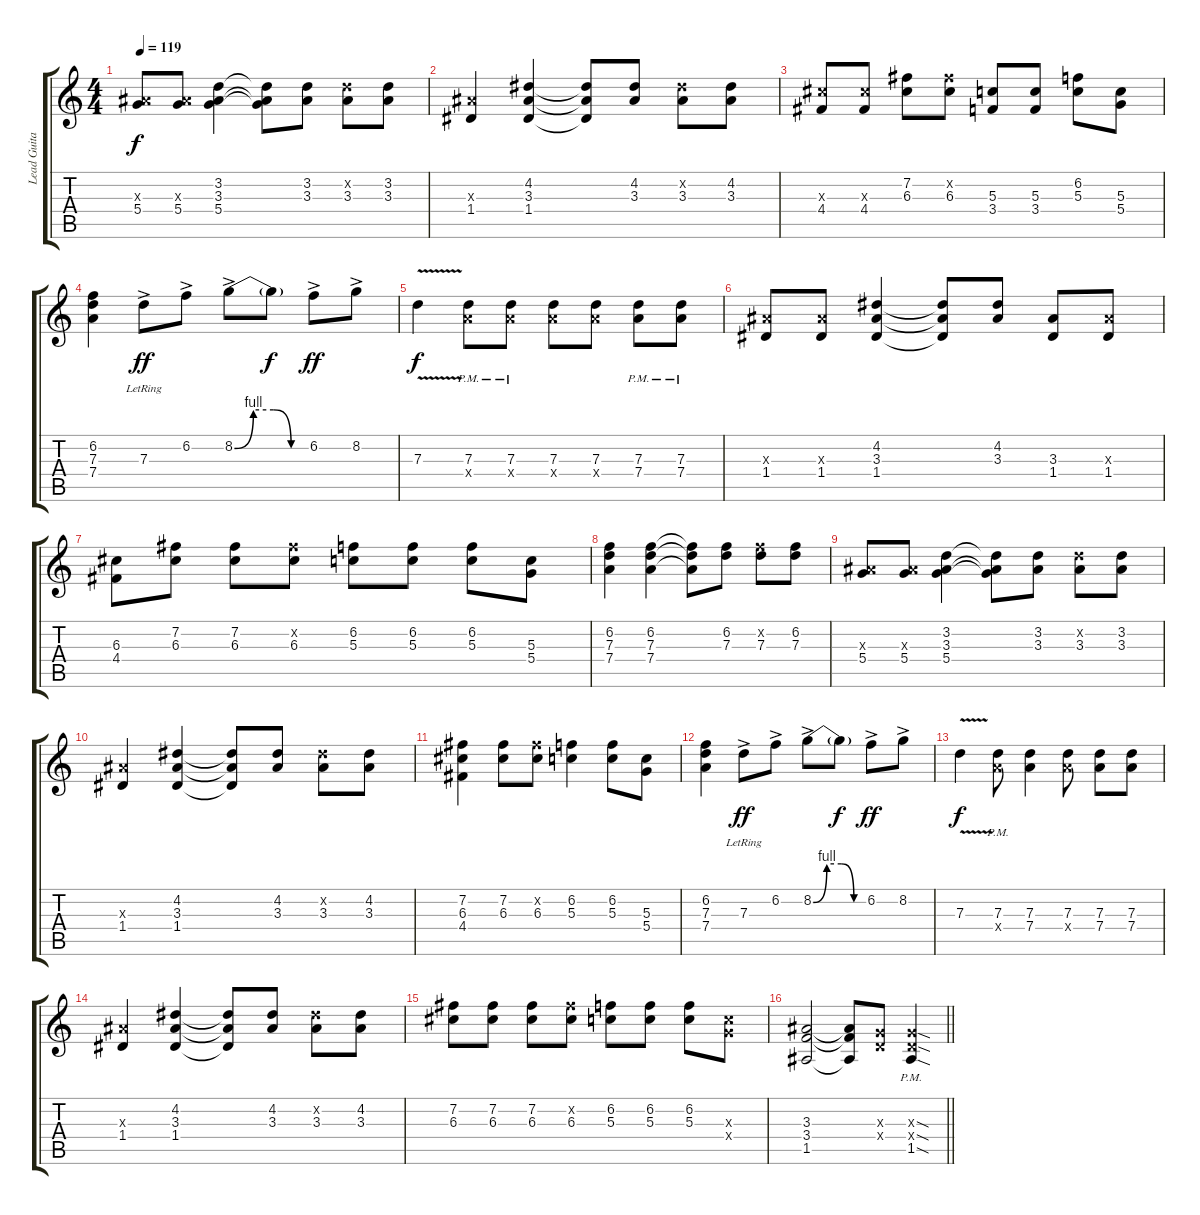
\track ("Lead Guitar" "Lead Guita") {instrument overdrivenguitar}
\staff {score tabs}
\tuning (E4 B3 G3 D3 A2 E2) {hide}
\ts (4 4)
\tempo 119
\clef g2
\ks c
(3.3{x} 5.4).8{dy f} (3.3{x} 5.4).8 (3.2 3.3 5.4).4 (3.2{t} 3.3{t} 5.4{t}).8 (3.2 3.3).8 (3.2{x} 3.3).8 (3.2 3.3).8 |
(3.3{x} 1.4).4 (4.2 3.3 1.4).4 (4.2{t} 3.3{t} 1.4{t}).8 (4.2 3.3).8 (4.2{x} 3.3).8 (4.2 3.3).8 |
(6.3{x} 4.4).8 (6.3{x} 4.4).8 (7.2 6.3).8 (7.2{x} 6.3).8 (5.3 3.4).8 (5.3 3.4).8 (6.2 5.3).8 (5.3 5.4).8 |
(6.2 7.3 7.4).4 7.3{ac lr}.8{dy ff} 6.2{ac}.8 8.2{be (custom 0 0 15 4 31 4 45 0 60 0) ac}.8 8.2{t}.8{dy f} 6.2{ac}.8{dy ff} 8.2{ac}.8 |
7.3{v}.4{dy f} (7.3{pm} 7.4{x}).8 (7.3{pm} 7.4{x}).8 (7.3 7.4{x}).8 (7.3 7.4{x}).8 (7.3{pm} 7.4).8 (7.3{pm} 7.4).8 |
(3.3{x} 1.4).8 (3.3{x} 1.4).8 (4.2 3.3 1.4).4 (4.2{t} 3.3{t} 1.4{t}).8 (4.2 3.3).8 (3.3 1.4).8 (3.3{x} 1.4).8 |
(6.3 4.4).8 (7.2 6.3).8 (7.2 6.3).8 (7.2{x} 6.3).8 (6.2 5.3).8 (6.2 5.3).8 (6.2 5.3).8 (5.3 5.4).8 |
(6.2 7.3 7.4).4 (6.2 7.3 7.4).4 (6.2{t} 7.3{t} 7.4{t}).8 (6.2 7.3).8 (6.2{x} 7.3).8 (6.2 7.3).8 |
(3.3{x} 5.4).8 (3.3{x} 5.4).8 (3.2 3.3 5.4).4 (3.2{t} 3.3{t} 5.4{t}).8 (3.2 3.3).8 (3.2{x} 3.3).8 (3.2 3.3).8 |
(3.3{x} 1.4).4 (4.2 3.3 1.4).4 (4.2{t} 3.3{t} 1.4{t}).8 (4.2 3.3).8 (4.2{x} 3.3).8 (4.2 3.3).8 |
(7.2 6.3 4.4).4 (7.2 6.3).8 (7.2{x} 6.3).8 (6.2 5.3).4 (6.2 5.3).8 (5.3 5.4).8 |
(6.2 7.3 7.4).4 7.3{ac lr}.8{dy ff} 6.2{ac}.8 8.2{be (custom 0 0 15 4 31 4 45 0 60 0) ac}.8 8.2{t}.8{dy f} 6.2{ac}.8{dy ff} 8.2{ac}.8 |
7.3{v}.4{dy f} (7.3{pm} 7.4{x}).8 (7.3 7.4).4 (7.3 7.4{x}).8 (7.3 7.4).8 (7.3 7.4).8 |
(3.3{x} 1.4).4 (4.2 3.3 1.4).4 (4.2{t} 3.3{t} 1.4{t}).8 (4.2 3.3).8 (4.2{x} 3.3).8 (4.2 3.3).8 |
(7.2 6.3).8 (7.2 6.3).8 (7.2 6.3).8 (7.2{x} 6.3).8 (6.2 5.3).8 (6.2 5.3).8 (6.2 5.3).8 (5.3{x} 5.4{x}).8 |
\barLineRight lightlight
(3.3 3.4 1.5).2{balance 13} (3.3{t} 3.4{t} 1.5{t}).8 (0.3{x} 0.4{x}).8 (0.3{sod x} 0.4{sod x} 1.5{sod pm}).4
